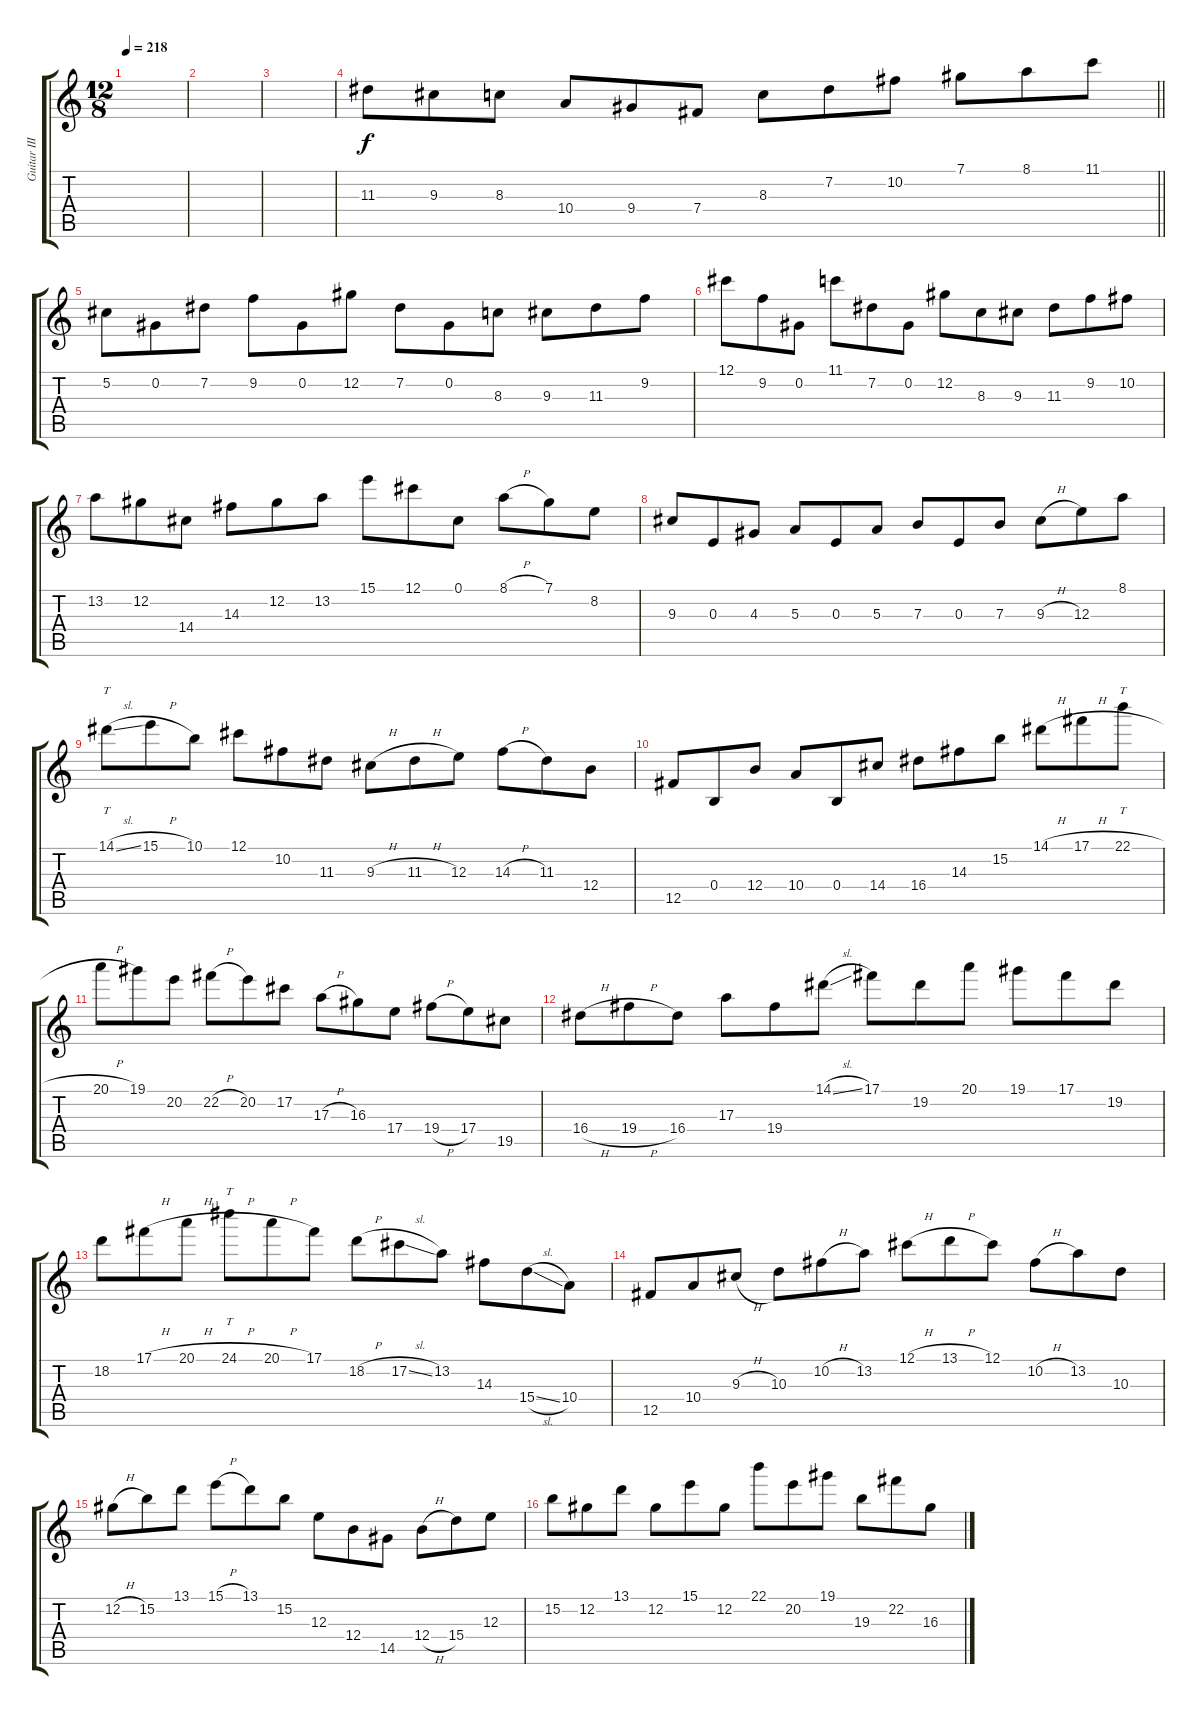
\track ("Guitar III" "Guitar III") {instrument distortionguitar}
\staff {score tabs}
\tuning (Db4 Ab3 E3 B2 Gb2 Db2) {hide}
\ts (12 8)
\tempo 218
\clef g2
\ks c
|
|
|
\barLineRight lightlight
11.3.8{volume 16 instrument distortionguitar} 9.3.8 8.3.8 10.4.8 9.4.8 7.4.8 8.3.8 7.2.8 10.2.8 7.1.8 8.1.8 11.1.8 |
5.2.8 0.2.8 7.2.8 9.2.8 0.2.8 12.2.8 7.2.8 0.2.8 8.3.8 9.3.8 11.3.8 9.2.8 |
12.1.8 9.2.8 0.2.8 11.1.8 7.2.8 0.2.8 12.2.8 8.3.8 9.3.8 11.3.8 9.2.8 10.2.8 |
13.2.8 12.2.8 14.4.8 14.3.8 12.2.8 13.2.8 15.1.8 12.1.8 0.1.8 8.1{h}.8 7.1.8 8.2.8 |
9.3.8 0.3.8 4.3.8 5.3.8 0.3.8 5.3.8 7.3.8 0.3.8 7.3.8 9.3{h}.8 12.3.8 8.1.8 |
14.1{sl}.8{tt} 15.1{h}.8 10.1.8 12.1.8 10.2.8 11.3.8 9.3{h}.8 11.3{h}.8 12.3.8 14.3{h}.8 11.3.8 12.4.8 |
12.5.8 0.4.8 12.4.8 10.4.8 0.4.8 14.4.8 16.4.8 14.3.8 15.2.8 14.1{h}.8 17.1{h}.8 22.1{h}.8{tt} |
20.1{h}.8 19.1.8 20.2.8 22.2{h}.8 20.2.8 17.2.8 17.3{h}.8 16.3.8 17.4.8 19.4{h}.8 17.4.8 19.5.8 |
16.4{h}.8 19.4{h}.8 16.4.8 17.3.8 19.4.8 14.1{sl}.8 17.1.8 19.2.8 20.1.8 19.1.8 17.1.8 19.2.8 |
18.2.8 17.1{h}.8 20.1{h}.8 24.1{h}.8{tt} 20.1{h}.8 17.1.8 18.2{h}.8 17.2{sl}.8 13.2.8 14.3.8 15.4{sl}.8 10.4.8 |
12.5.8 10.4.8 9.3{h}.8 10.3.8 10.2{h}.8 13.2.8 12.1{h}.8 13.1{h}.8 12.1.8 10.2{h}.8 13.2.8 10.3.8 |
12.2{h}.8 15.2.8 13.1.8 15.1{h}.8 13.1.8 15.2.8 12.3.8 12.4.8 14.5.8 12.4{h}.8 15.4.8 12.3.8 |
15.2.8 12.2.8 13.1.8 12.2.8 15.1.8 12.2.8 22.1.8 20.2.8 19.1.8 19.3.8 22.2.8 16.3.8
